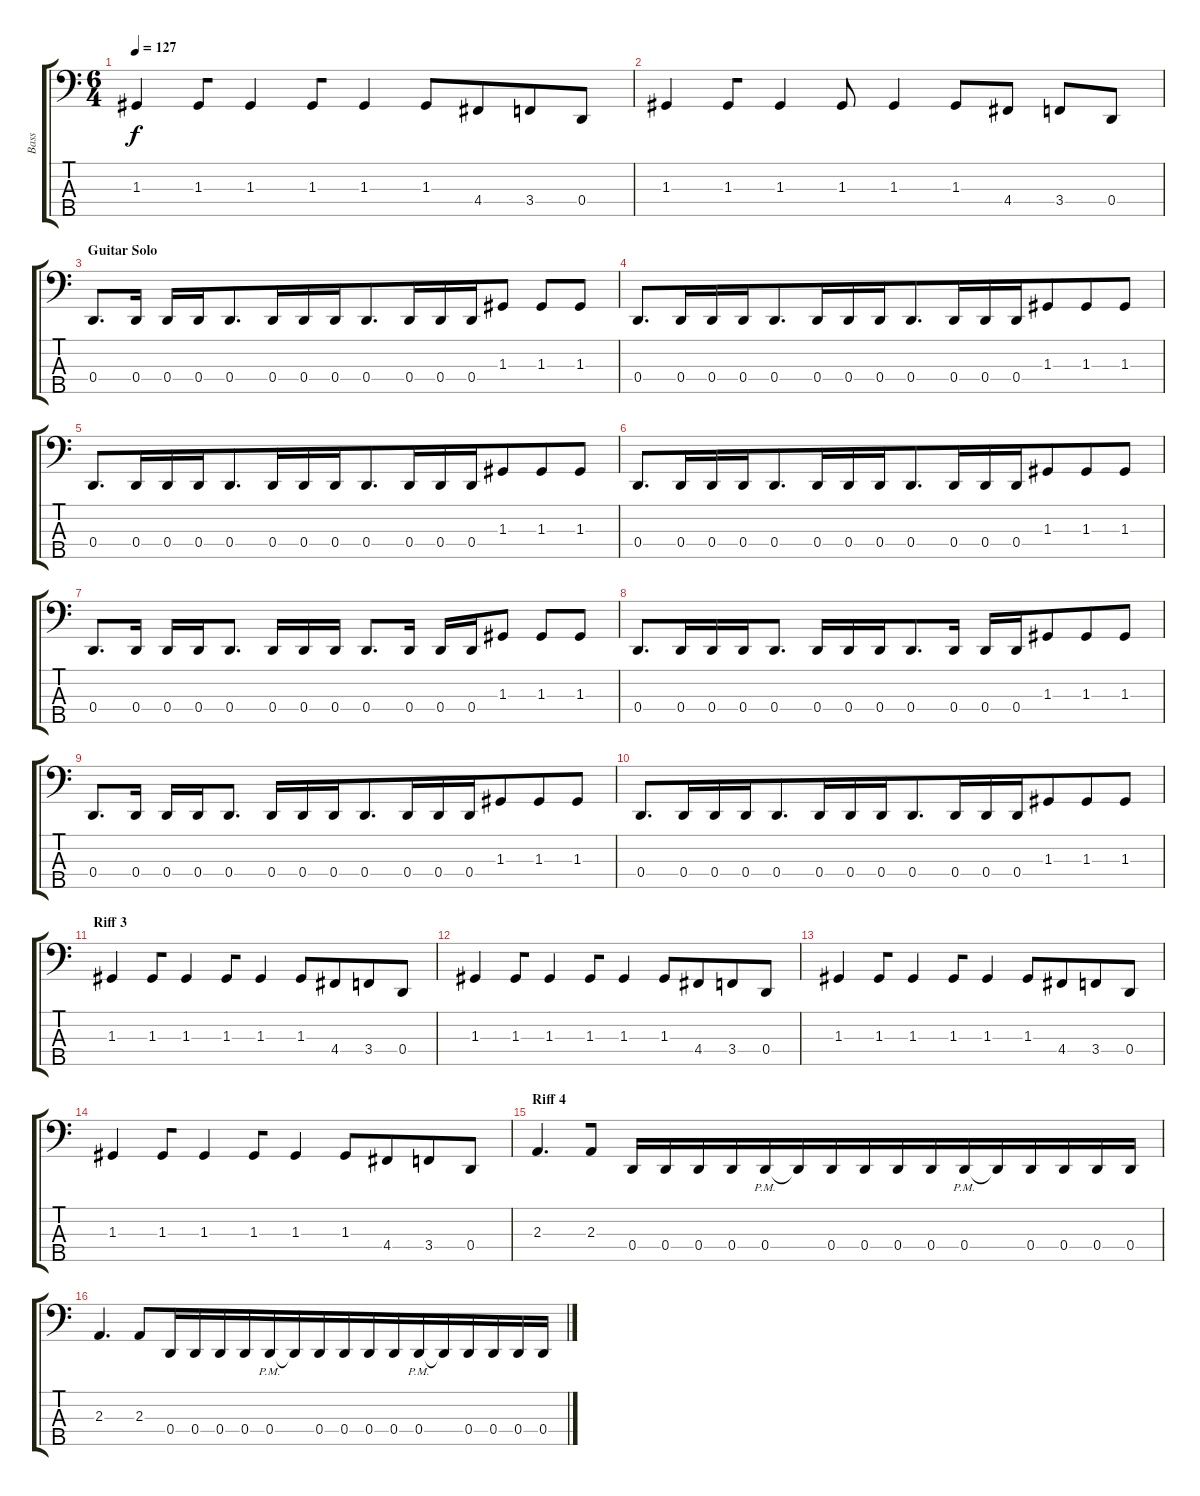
\track ("Bass" "Bass") {instrument electricbassfinger}
\staff {score tabs}
\tuning (F2 C2 G1 D1 A0) {hide}
\ts (6 4)
\tempo 127
\clef f4
\ks c
1.3.4{dy f} 1.3.8{beam merge} 1.3.4{beam merge} 1.3.8{beam merge} 1.3.4 1.3.8 4.4.8{beam merge} 3.4.8{beam merge} 0.4.8 |
1.3.4{beam merge} 1.3.8{beam merge} 1.3.4 1.3.8 1.3.4{beam merge} 1.3.8{beam merge} 4.4.8 3.4.8 0.4.8 |
\section ("" "Guitar Solo")
0.4.8{d} 0.4.16 0.4.16{beam merge} 0.4.16{beam merge} 0.4.8{d beam merge} 0.4.16 0.4.16{beam merge} 0.4.16{beam merge} 0.4.8{d beam merge} 0.4.16{beam merge} 0.4.16{beam merge} 0.4.16 1.3.8 1.3.8 1.3.8 |
0.4.8{d beam merge} 0.4.16{beam merge} 0.4.16{beam merge} 0.4.16{beam merge} 0.4.8{d beam merge} 0.4.16{beam merge} 0.4.16{beam merge} 0.4.16{beam merge} 0.4.8{d beam merge} 0.4.16{beam merge} 0.4.16{beam merge} 0.4.16{beam merge} 1.3.8{beam merge} 1.3.8{beam merge} 1.3.8 |
0.4.8{d beam merge} 0.4.16{beam merge} 0.4.16{beam merge} 0.4.16{beam merge} 0.4.8{d beam merge} 0.4.16{beam merge} 0.4.16{beam merge} 0.4.16{beam merge} 0.4.8{d beam merge} 0.4.16{beam merge} 0.4.16{beam merge} 0.4.16{beam merge} 1.3.8{beam merge} 1.3.8 1.3.8 |
0.4.8{d beam merge} 0.4.16{beam merge} 0.4.16{beam merge} 0.4.16{beam merge} 0.4.8{d beam merge} 0.4.16{beam merge} 0.4.16{beam merge} 0.4.16{beam merge} 0.4.8{d beam merge} 0.4.16{beam merge} 0.4.16{beam merge} 0.4.16{beam merge} 1.3.8{beam merge} 1.3.8 1.3.8 |
0.4.8{d beam merge} 0.4.16 0.4.16 0.4.16{beam merge} 0.4.8{d} 0.4.16 0.4.16{beam merge} 0.4.16 0.4.8{d beam merge} 0.4.16 0.4.16 0.4.16{beam merge} 1.3.8 1.3.8 1.3.8 |
0.4.8{d} 0.4.16{beam merge} 0.4.16 0.4.16 0.4.8{d} 0.4.16 0.4.16{beam merge} 0.4.16{beam merge} 0.4.8{d beam merge} 0.4.16 0.4.16{beam merge} 0.4.16 1.3.8{beam merge} 1.3.8 1.3.8 |
0.4.8{d beam merge} 0.4.16 0.4.16 0.4.16 0.4.8{d} 0.4.16 0.4.16 0.4.16{beam merge} 0.4.8{d beam merge} 0.4.16{beam merge} 0.4.16{beam merge} 0.4.16 1.3.8{beam merge} 1.3.8{beam merge} 1.3.8 |
0.4.8{d} 0.4.16{beam merge} 0.4.16{beam merge} 0.4.16{beam merge} 0.4.8{d beam merge} 0.4.16{beam merge} 0.4.16{beam merge} 0.4.16{beam merge} 0.4.8{d} 0.4.16{beam merge} 0.4.16{beam merge} 0.4.16{beam merge} 1.3.8{beam merge} 1.3.8{beam merge} 1.3.8 |
\section ("" "Riff 3")
1.3.4{beam merge} 1.3.8{beam merge} 1.3.4{beam merge} 1.3.8{beam merge} 1.3.4{beam merge} 1.3.8{beam merge} 4.4.8{beam merge} 3.4.8{beam merge} 0.4.8 |
1.3.4{beam merge} 1.3.8{beam merge} 1.3.4{beam merge} 1.3.8{beam merge} 1.3.4{beam merge} 1.3.8{beam merge} 4.4.8{beam merge} 3.4.8{beam merge} 0.4.8 |
1.3.4{beam merge} 1.3.8{beam merge} 1.3.4{beam merge} 1.3.8{beam merge} 1.3.4{beam merge} 1.3.8{beam merge} 4.4.8{beam merge} 3.4.8{beam merge} 0.4.8 |
1.3.4 1.3.8{beam merge} 1.3.4{beam merge} 1.3.8{beam merge} 1.3.4{beam merge} 1.3.8{beam merge} 4.4.8{beam merge} 3.4.8{beam merge} 0.4.8 |
\section ("" "Riff 4")
2.3.4{d beam merge} 2.3.8 0.4.16{beam merge} 0.4.16{beam merge} 0.4.16{beam merge} 0.4.16{beam merge} 0.4{pm}.16{beam merge} 0.4{t}.16{beam merge} 0.4.16{beam merge} 0.4.16{beam merge} 0.4.16{beam merge} 0.4.16{beam merge} 0.4{pm}.16{beam merge} 0.4{t}.16{beam merge} 0.4.16{beam merge} 0.4.16{beam merge} 0.4.16{beam merge} 0.4.16 |
2.3.4{d} 2.3.8{beam merge} 0.4.16{beam merge} 0.4.16{beam merge} 0.4.16{beam merge} 0.4.16{beam merge} 0.4{pm}.16 0.4{t}.16{beam merge} 0.4.16{beam merge} 0.4.16{beam merge} 0.4.16{beam merge} 0.4.16{beam merge} 0.4{pm}.16{beam merge} 0.4{t}.16{beam merge} 0.4.16{beam merge} 0.4.16{beam merge} 0.4.16{beam merge} 0.4.16
